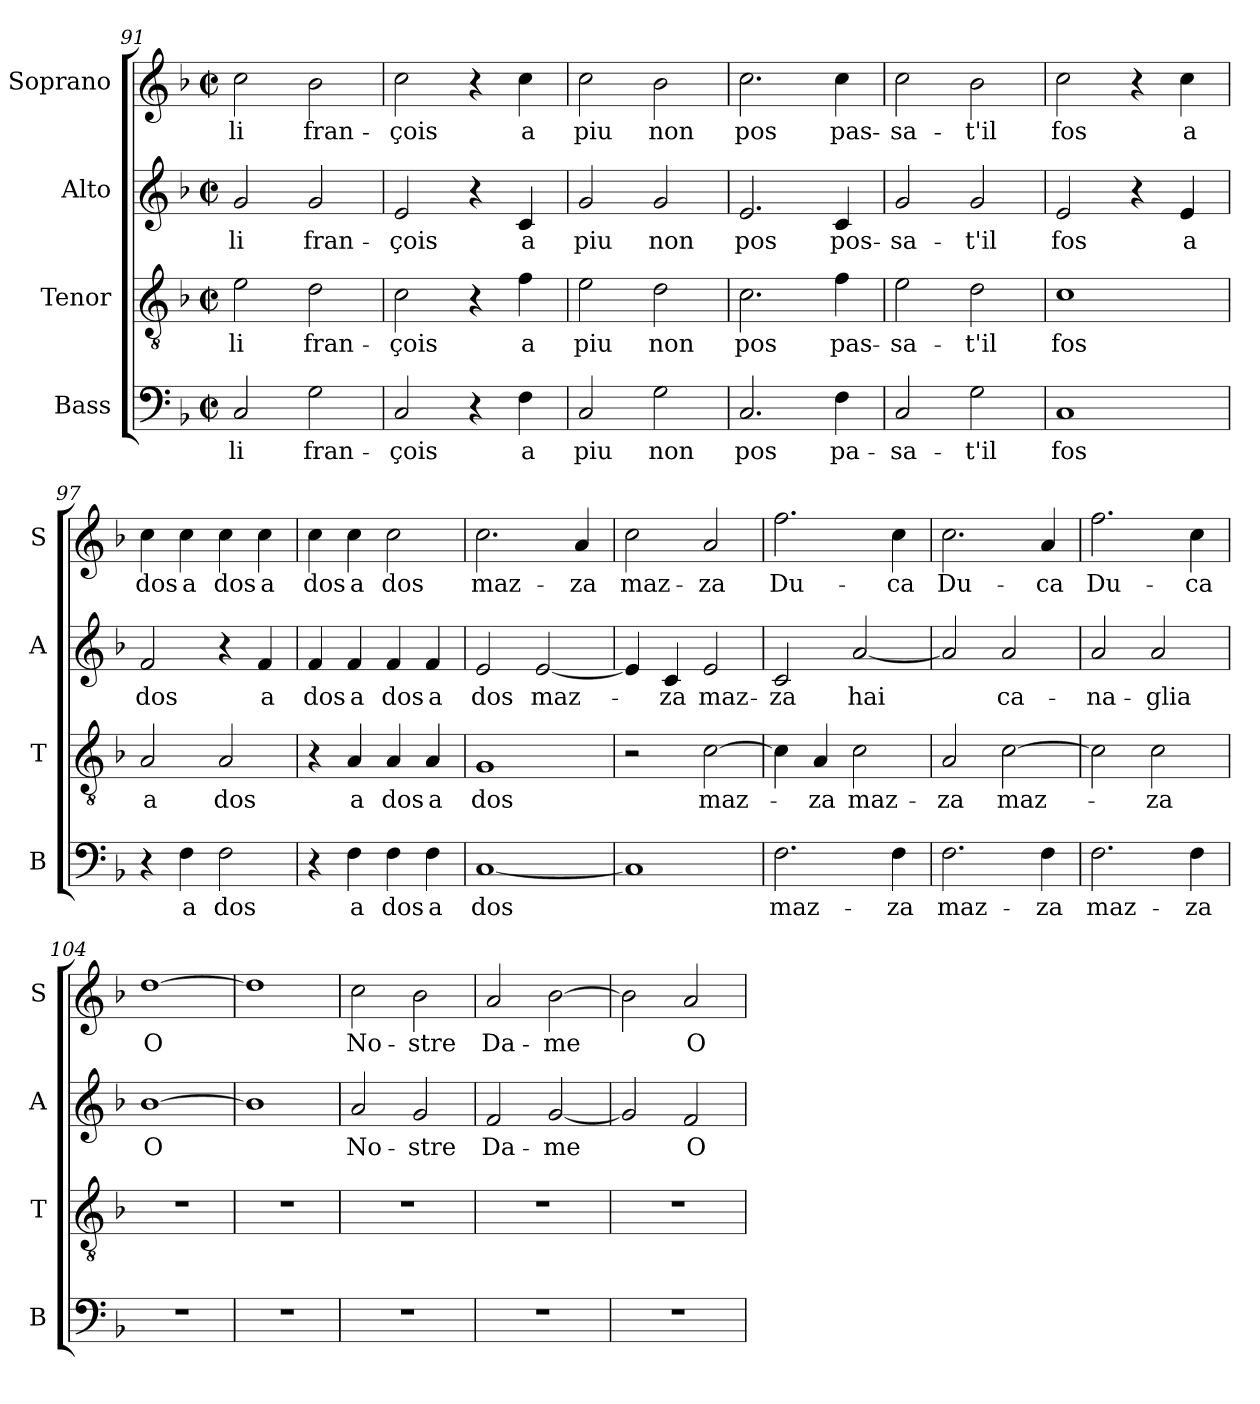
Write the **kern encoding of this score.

**kern	**text	**kern	**text	**kern	**text	**kern	**text
*part4	*part4	*part3	*part3	*part2	*part2	*part1	*part1
*staff4	*staff4	*staff3	*staff3	*staff2	*staff2	*staff1	*staff1
*I"Bass	*	*I"Tenor	*	*I"Alto	*	*I"Soprano	*
*I'B	*	*I'T	*	*I'A	*	*I'S	*
*clefF4	*	*clefGv2	*	*clefG2	*	*clefG2	*
*k[b-]	*	*k[b-]	*	*k[b-]	*	*k[b-]	*
*F:	*	*F:	*	*F:	*	*F:	*
*M2/2	*	*M2/2	*	*M2/2	*	*M2/2	*
*met(c|)	*	*met(c|)	*	*met(c|)	*	*met(c|)	*
=91	=91	=91	=91	=91	=91	=91	=91
2C/	li	2e\	li	2g/	li	2cc\	li
2G\	fran-	2d\	fran-	2g/	fran-	2b-\	fran-
=92	=92	=92	=92	=92	=92	=92	=92
2C/	-çois	2c\	-çois	2e/	-çois	2cc\	-çois
4r	.	4r	.	4r	.	4r	.
4F\	a	4f\	a	4c/	a	4cc\	a
!!LO:LB:g=z
=93	=93	=93	=93	=93	=93	=93	=93
2C/	piu	2e\	piu	2g/	piu	2cc\	piu
2G\	non	2d\	non	2g/	non	2b-\	non
=94	=94	=94	=94	=94	=94	=94	=94
2.C/	pos	2.c\	pos	2.e/	pos	2.cc\	pos
4F\	pa-	4f\	pas-	4c/	pos-	4cc\	pas-
=95	=95	=95	=95	=95	=95	=95	=95
2C/	-sa-	2e\	-sa-	2g/	-sa-	2cc\	-sa-
2G\	-t'il	2d\	-t'il	2g/	-t'il	2b-\	-t'il
=96	=96	=96	=96	=96	=96	=96	=96
1C	fos	1c	fos	2e/	fos	2cc\	fos
.	.	.	.	4r	.	4r	.
.	.	.	.	4e/	a	4cc\	a
=97	=97	=97	=97	=97	=97	=97	=97
4r	.	2A/	a	2f/	dos	4cc\	dos
4F\	a	.	.	.	.	4cc\	a
2F\	dos	2A/	dos	4r	.	4cc\	dos
.	.	.	.	4f/	a	4cc\	a
=98	=98	=98	=98	=98	=98	=98	=98
4r	.	4r	.	4f/	dos	4cc\	dos
4F\	a	4A/	a	4f/	a	4cc\	a
4F\	dos	4A/	dos	4f/	dos	2cc\	dos
4F\	a	4A/	a	4f/	a	.	.
=99	=99	=99	=99	=99	=99	=99	=99
[1C	dos	1G	dos	2e/	dos	2.cc\	maz-
.	.	.	.	[2e/	maz-	.	.
.	.	.	.	.	.	4a/	-za
!!LO:LB:g=z
=100	=100	=100	=100	=100	=100	=100	=100
1C]	.	2r	.	4e/]	.	2cc\	maz-
.	.	.	.	4c/	-za	.	.
.	.	[2c\	maz-	2e/	maz-	2a/	-za
=101	=101	=101	=101	=101	=101	=101	=101
2.F\	maz-	4c\]	.	2c/	-za	2.ff\	Du-
.	.	4A/	-za	.	.	.	.
.	.	2c\	maz-	[2a/	hai	.	.
4F\	-za	.	.	.	.	4cc\	-ca
=102	=102	=102	=102	=102	=102	=102	=102
2.F\	maz-	2A/	-za	2a/]	.	2.cc\	Du-
.	.	[2c\	maz-	2a/	ca-	.	.
4F\	-za	.	.	.	.	4a/	-ca
=103	=103	=103	=103	=103	=103	=103	=103
2.F\	maz-	2c\]	.	2a/	-na-	2.ff\	Du-
.	.	2c\	-za	2a/	-glia	.	.
4F\	-za	.	.	.	.	4cc\	-ca
=104	=104	=104	=104	=104	=104	=104	=104
1r	.	1r	.	[1b-	O	[1dd	O
=105	=105	=105	=105	=105	=105	=105	=105
1r	.	1r	.	1b-]	.	1dd]	.
=106	=106	=106	=106	=106	=106	=106	=106
1r	.	1r	.	2a/	No-	2cc\	No-
.	.	.	.	2g/	-stre	2b-\	-stre
!!LO:LB:g=z
=107	=107	=107	=107	=107	=107	=107	=107
1r	.	1r	.	2f/	Da-	2a/	Da-
.	.	.	.	[2g/	-me	[2b-\	-me
=108	=108	=108	=108	=108	=108	=108	=108
1r	.	1r	.	2g/]	.	2b-\]	.
.	.	.	.	2f/	O	2a/	O
=	=	=	=	=	=	=	=
*-	*-	*-	*-	*-	*-	*-	*-
